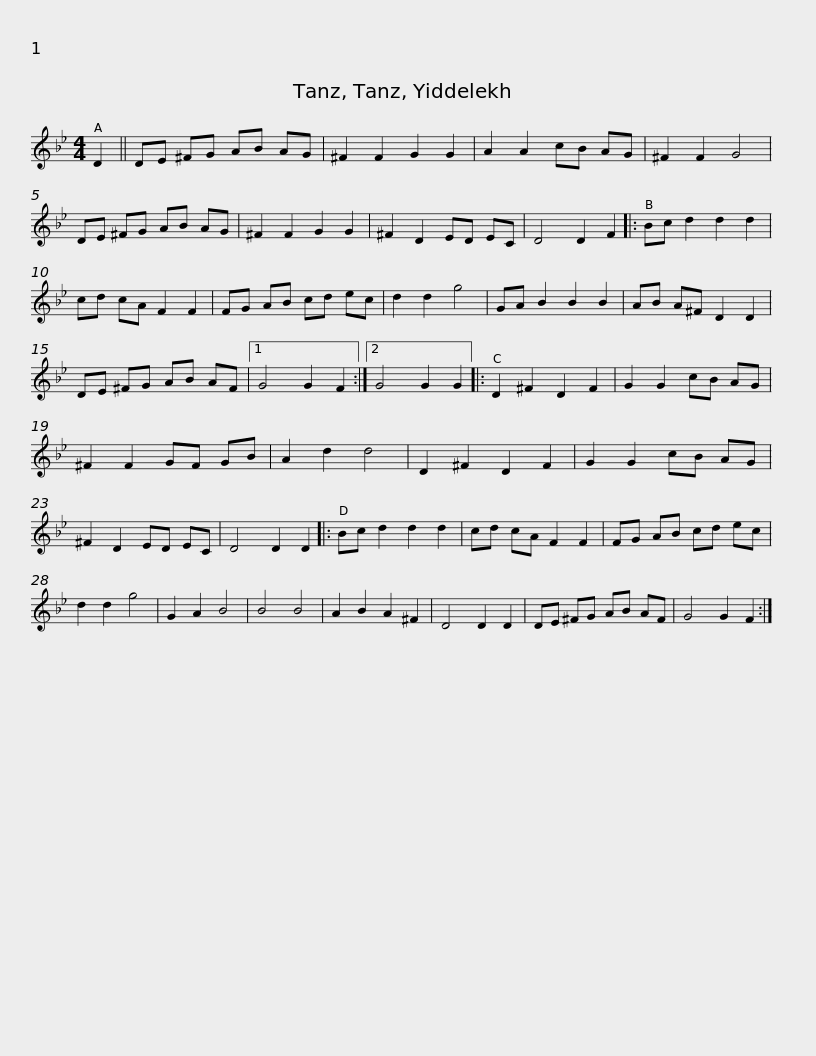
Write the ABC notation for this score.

X:1
L:1/8
M:4/4
I:linebreak $
K:Gmin
V:1 treble
V:1
 D2 || DE ^FG AB AG | ^F2 F2 G2 G2 | A2 A2 cB AG | ^F2 F2 G4 | %5
 DE ^FG AB AG | ^F2 F2 G2 G2 |$ ^F2 D2 ED EC | D4 D2 F2 |: Bc d2 d2 d2 | %10
 cd cA F2 F2 | FG AB cd ec | d2 d2 g4 | GA B2 B2 B2 |$ AB A^F D2 D2 | %15
 DE ^FG AB AF |1 G4 G2 F2 :|2 G4 G2 G2 |: D2 ^F2 D2 F2 | G2 G2 cB AG | %20
 ^F2 F2 GF GB | A2 d2 d4 |$ D2 ^F2 D2 F2 | G2 G2 cB AG | ^F2 D2 ED EC | %25
 D4 D2 D2 |: Bc d2 d2 d2 | cd cA F2 F2 | FG AB cd ec | d2 d2 g4 |$ %30
 G2 A2 B4 | B4 B4 | A2 B2 A2 ^F2 | D4 D2 D2 | DE ^FG AB AF | %35
 G4 G2 F2 :| %36
